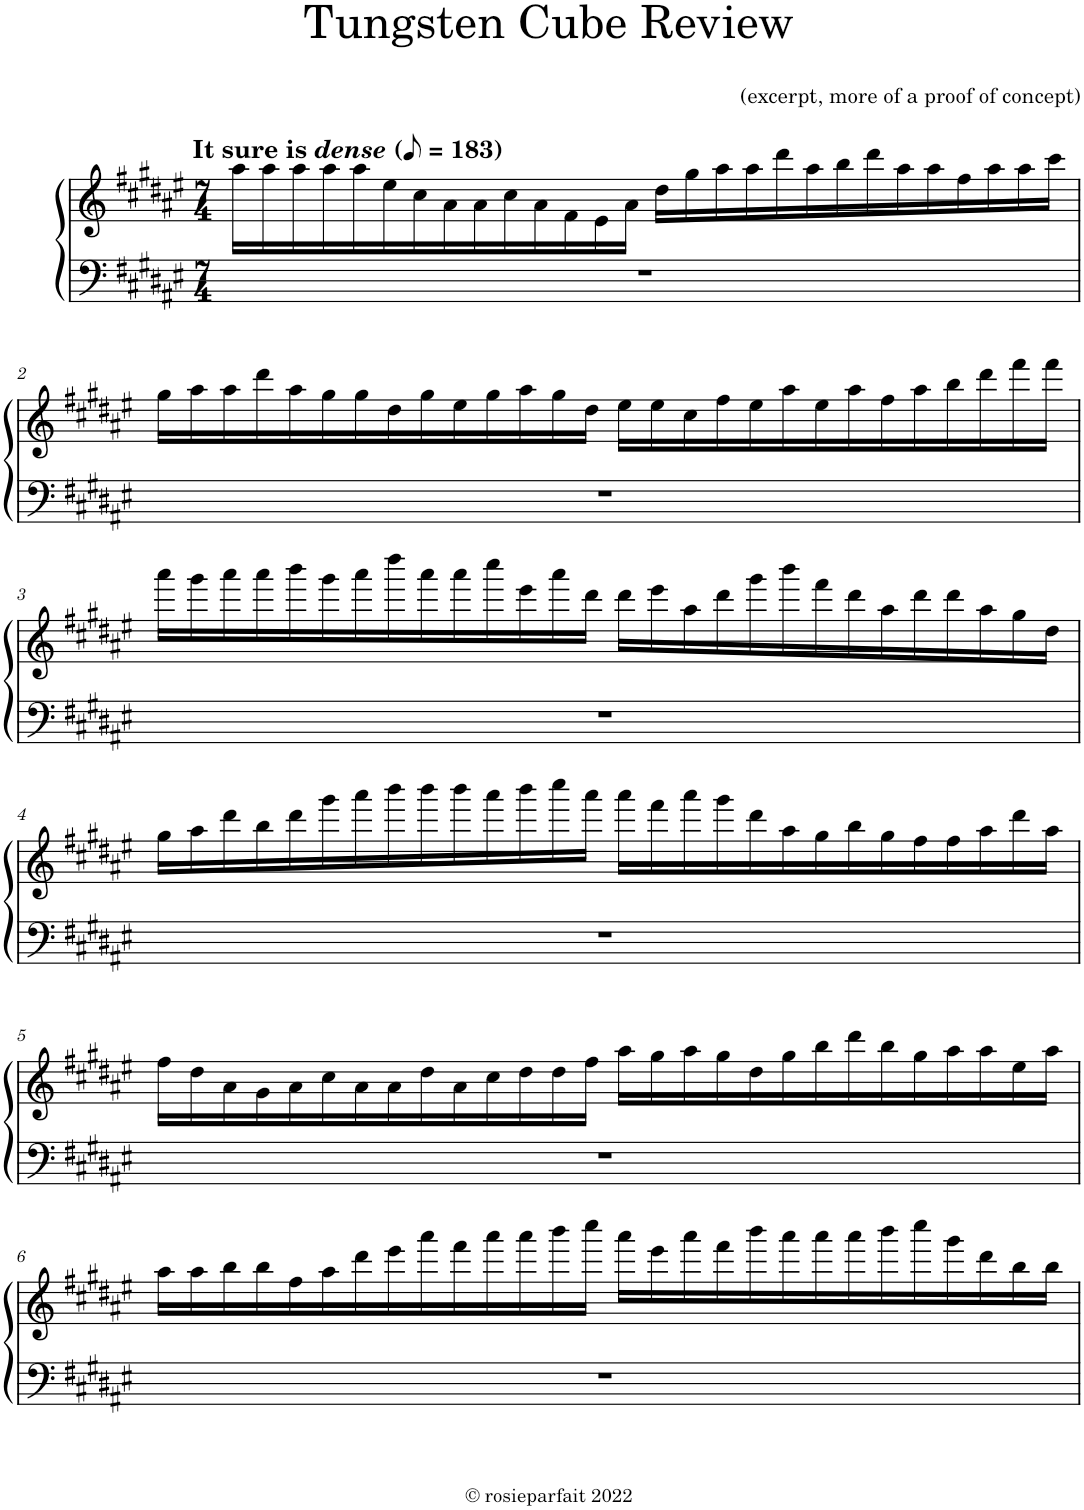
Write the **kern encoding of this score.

**kern	**kern
*part1	*part1
*staff2	*staff1
*I"Piano	*
*I'Pno.	*
*clefF4	*clefG2
*k[f#c#g#d#a#e#]	*k[f#c#g#d#a#e#]
*M7/4	*M7/4
*MM92	*MM92
=1	=1
!	!LO:TX:a:B:t=It sure is
!	!LO:TX:a:i:t=dense
1..r	16aa#\LL
.	16aa#\
.	16aa#\
.	16aa#\
.	16aa#\
.	16ee#\
.	16cc#\
.	16a#\
.	16a#\
.	16cc#\
.	16a#\
.	16f#\
.	16e#\
.	16a#\JJ
.	16dd#\LL
.	16gg#\
.	16aa#\
.	16aa#\
.	16ddd#\
.	16aa#\
.	16bb\
.	16ddd#\
.	16aa#\
.	16aa#\
.	16ff#\
.	16aa#\
.	16aa#\
.	16ccc#\JJ
!!LO:LB:g=z
=2	=2
1..r	16gg#\LL
.	16aa#\
.	16aa#\
.	16ddd#\
.	16aa#\
.	16gg#\
.	16gg#\
.	16dd#\
.	16gg#\
.	16ee#\
.	16gg#\
.	16aa#\
.	16gg#\
.	16dd#\JJ
.	16ee#\LL
.	16ee#\
.	16cc#\
.	16ff#\
.	16ee#\
.	16aa#\
.	16ee#\
.	16aa#\
.	16ff#\
.	16aa#\
.	16bb\
.	16ddd#\
.	16fff#\
.	16fff#\JJ
!!LO:LB:g=z
=3	=3
1..r	16aaa#\LL
.	16ggg#\
.	16aaa#\
.	16aaa#\
.	16bbb\
.	16ggg#\
.	16aaa#\
.	16dddd#\
.	16aaa#\
.	16aaa#\
.	16cccc#\
.	16eee#\
.	16aaa#\
.	16ddd#\JJ
.	16ddd#\LL
.	16eee#\
.	16aa#\
.	16ddd#\
.	16ggg#\
.	16bbb\
.	16fff#\
.	16ddd#\
.	16aa#\
.	16ddd#\
.	16ddd#\
.	16aa#\
.	16gg#\
.	16dd#\JJ
!!LO:LB:g=z
=4	=4
1..r	16gg#\LL
.	16aa#\
.	16ddd#\
.	16bb\
.	16ddd#\
.	16ggg#\
.	16aaa#\
.	16bbb\
.	16bbb\
.	16bbb\
.	16aaa#\
.	16bbb\
.	16cccc#\
.	16aaa#\JJ
.	16aaa#\LL
.	16fff#\
.	16aaa#\
.	16ggg#\
.	16ddd#\
.	16aa#\
.	16gg#\
.	16bb\
.	16gg#\
.	16ff#\
.	16ff#\
.	16aa#\
.	16ddd#\
.	16aa#\JJ
!!LO:LB:g=z
=5	=5
1..r	16ff#\LL
.	16dd#\
.	16a#\
.	16g#\
.	16a#\
.	16cc#\
.	16a#\
.	16a#\
.	16dd#\
.	16a#\
.	16cc#\
.	16dd#\
.	16dd#\
.	16ff#\JJ
.	16aa#\LL
.	16gg#\
.	16aa#\
.	16gg#\
.	16dd#\
.	16gg#\
.	16bb\
.	16ddd#\
.	16bb\
.	16gg#\
.	16aa#\
.	16aa#\
.	16ee#\
.	16aa#\JJ
!!LO:LB:g=z
=6	=6
1..r	16aa#\LL
.	16aa#\
.	16bb\
.	16bb\
.	16ff#\
.	16aa#\
.	16ddd#\
.	16eee#\
.	16aaa#\
.	16fff#\
.	16aaa#\
.	16aaa#\
.	16bbb\
.	16cccc#\JJ
.	16aaa#\LL
.	16eee#\
.	16aaa#\
.	16fff#\
.	16bbb\
.	16aaa#\
.	16aaa#\
.	16aaa#\
.	16bbb\
.	16cccc#\
.	16ggg#\
.	16ddd#\
.	16bb\
.	16bb\JJ
=	=
*-	*-
